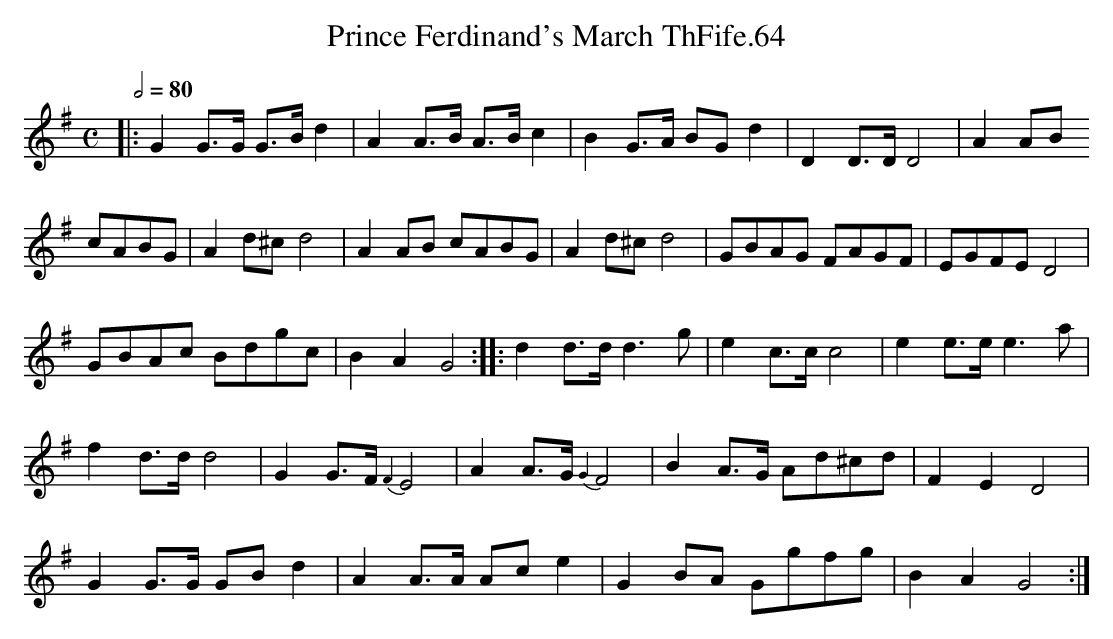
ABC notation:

X:1
T:Prince Ferdinand's March ThFife.64
M:C
L:1/8
Q:1/2=80
K:G
|: G2 G>G G>B d2 | A2 A>B A>B c2 | B2 G>A BG d2 | D2 D>D D4 | A2 AB
cABG | A2 d^c d4 | A2 AB cABG | A2 d^c d4 | GBAG FAGF | EGFE D4 |
GBAc Bdgc | B2 A2 G4 :||: d2 d>d d3 g | e2 c>c c4 | e2 e>e e3 a |
f2 d>d d4 | G2 G>F {F2}E4 | A2 A>G {G2}F4 | B2 A>G Ad^cd | F2 E2 D4 |
G2 G>G GB d2 | A2 A>A Ac e2 | G2 BA Ggfg | B2 A2 G4 :|
